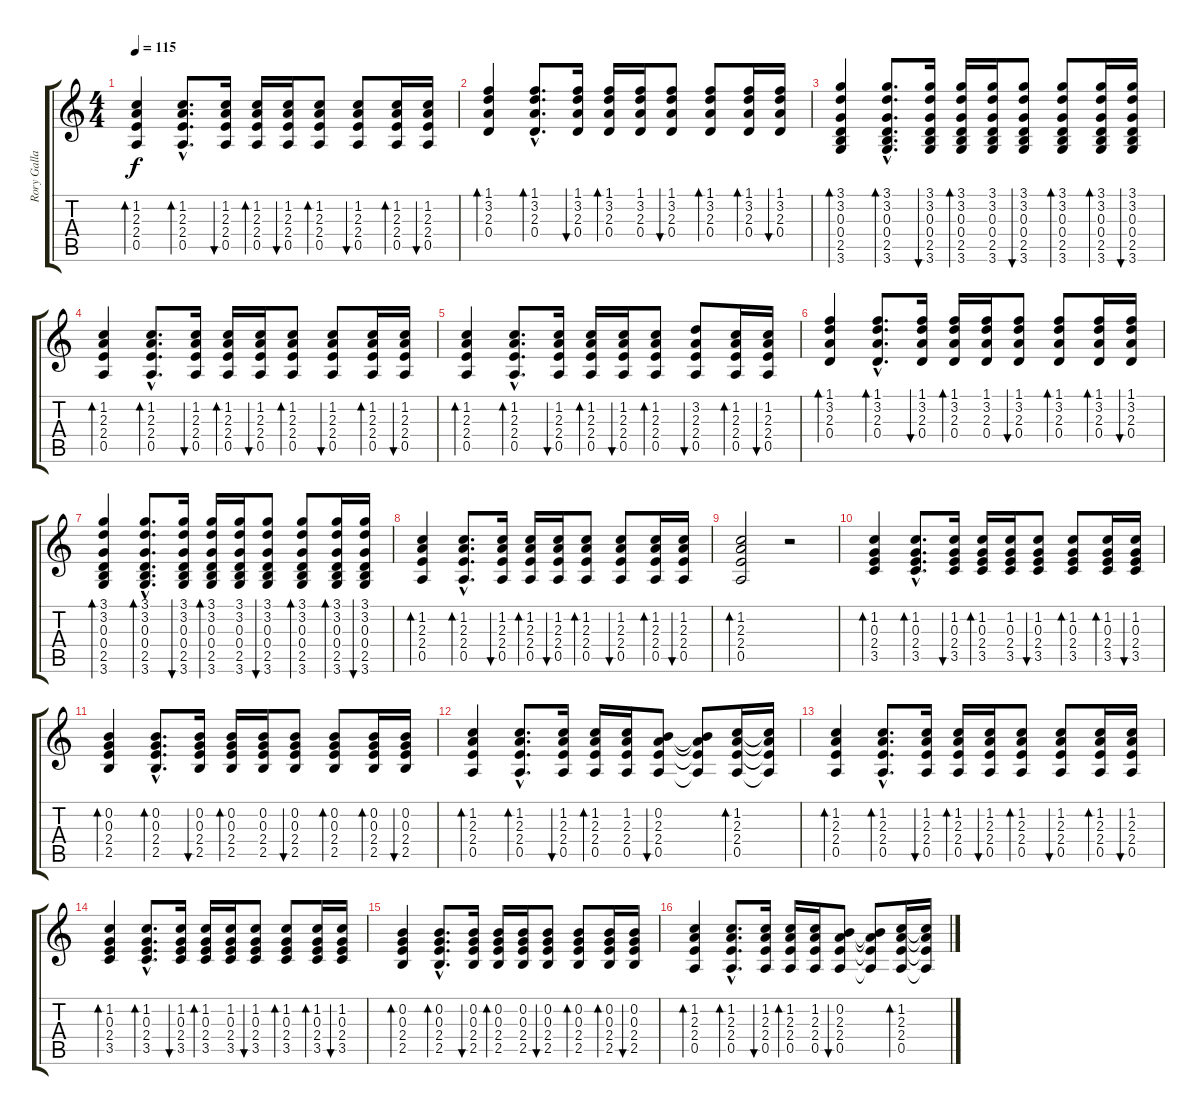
\track ("Rory Gallagher Rhythm" "Rory Galla") {instrument acousticguitarsteel}
\staff {score tabs}
\tuning (E4 B3 G3 D3 A2 E2) {hide}
\ts (4 4)
\tempo 115
\clef g2
\ks c
(1.2 2.3 2.4 0.5).4{bd 120 dy f} (1.2{hac} 2.3{hac} 2.4{hac} 0.5{hac}).8{d bd 120} (1.2 2.3 2.4 0.5).16{bu 30} (1.2 2.3 2.4 0.5).16{bd 60} (1.2 2.3 2.4 0.5).16{bu 30} (1.2 2.3 2.4 0.5).8{bd 60} (1.2 2.3 2.4 0.5).8{bu 60} (1.2 2.3 2.4 0.5).16{bd 30} (1.2 2.3 2.4 0.5).16{bu 60} |
(1.1 3.2 2.3 0.4).4{bd 120} (1.1{hac} 3.2{hac} 2.3{hac} 0.4{hac}).8{d bd 120} (1.1 3.2 2.3 0.4).16{bu 30} (1.1 3.2 2.3 0.4).16{bd 60} (1.1 3.2 2.3 0.4).16 (1.1 3.2 2.3 0.4).8{bu 60} (1.1 3.2 2.3 0.4).8{bd 60} (1.1 3.2 2.3 0.4).16{bd 30} (1.1 3.2 2.3 0.4).16{bu 30} |
(3.1 3.2 0.3 0.4 2.5 3.6).4{bd 120} (3.1{hac} 3.2{hac} 0.3{hac} 0.4{hac} 2.5{hac} 3.6{hac}).8{d bd 120} (3.1 3.2 0.3 0.4 2.5 3.6).16{bu 30} (3.1 3.2 0.3 0.4 2.5 3.6).16{bd 60} (3.1 3.2 0.3 0.4 2.5 3.6).16 (3.1 3.2 0.3 0.4 2.5 3.6).8{bu 60} (3.1 3.2 0.3 0.4 2.5 3.6).8{bd 60} (3.1 3.2 0.3 0.4 2.5 3.6).16{bd 30} (3.1 3.2 0.3 0.4 2.5 3.6).16{bu 30} |
(1.2 2.3 2.4 0.5).4{bd 120} (1.2{hac} 2.3{hac} 2.4{hac} 0.5{hac}).8{d bd 120} (1.2 2.3 2.4 0.5).16{bu 30} (1.2 2.3 2.4 0.5).16{bd 60} (1.2 2.3 2.4 0.5).16{bu 30} (1.2 2.3 2.4 0.5).8{bd 60} (1.2 2.3 2.4 0.5).8{bu 60} (1.2 2.3 2.4 0.5).16{bd 30} (1.2 2.3 2.4 0.5).16{bu 60} |
(1.2 2.3 2.4 0.5).4{bd 120} (1.2{hac} 2.3{hac} 2.4{hac} 0.5{hac}).8{d bd 120} (1.2 2.3 2.4 0.5).16{bu 30} (1.2 2.3 2.4 0.5).16{bd 60} (1.2 2.3 2.4 0.5).16{bu 30} (1.2 2.3 2.4 0.5).8{bd 60} (3.2 2.3 2.4 0.5).8{bu 60} (1.2 2.3 2.4 0.5).16{bd 30} (1.2 2.3 2.4 0.5).16{bu 60} |
(1.1 3.2 2.3 0.4).4{bd 120} (1.1{hac} 3.2{hac} 2.3{hac} 0.4{hac}).8{d bd 120} (1.1 3.2 2.3 0.4).16{bu 30} (1.1 3.2 2.3 0.4).16{bd 60} (1.1 3.2 2.3 0.4).16 (1.1 3.2 2.3 0.4).8{bu 60} (1.1 3.2 2.3 0.4).8{bd 60} (1.1 3.2 2.3 0.4).16{bd 30} (1.1 3.2 2.3 0.4).16{bu 30} |
(3.1 3.2 0.3 0.4 2.5 3.6).4{bd 120} (3.1{hac} 3.2{hac} 0.3{hac} 0.4{hac} 2.5{hac} 3.6{hac}).8{d bd 120} (3.1 3.2 0.3 0.4 2.5 3.6).16{bu 30} (3.1 3.2 0.3 0.4 2.5 3.6).16{bd 60} (3.1 3.2 0.3 0.4 2.5 3.6).16 (3.1 3.2 0.3 0.4 2.5 3.6).8{bu 60} (3.1 3.2 0.3 0.4 2.5 3.6).8{bd 60} (3.1 3.2 0.3 0.4 2.5 3.6).16{bd 30} (3.1 3.2 0.3 0.4 2.5 3.6).16{bu 30} |
(1.2 2.3 2.4 0.5).4{bd 120} (1.2{hac} 2.3{hac} 2.4{hac} 0.5{hac}).8{d bd 120} (1.2 2.3 2.4 0.5).16{bu 30} (1.2 2.3 2.4 0.5).16{bd 60} (1.2 2.3 2.4 0.5).16{bu 30} (1.2 2.3 2.4 0.5).8{bd 60} (1.2 2.3 2.4 0.5).8{bu 60} (1.2 2.3 2.4 0.5).16{bd 30} (1.2 2.3 2.4 0.5).16{bu 60} |
(1.2 2.3 2.4 0.5).2{bd 120} r.2 |
(1.2 0.3 2.4 3.5).4{bd 120} (1.2{hac} 0.3{hac} 2.4{hac} 3.5{hac}).8{d bd 120} (1.2 0.3 2.4 3.5).16{bu 30} (1.2 0.3 2.4 3.5).16{bd 60} (1.2 0.3 2.4 3.5).16 (1.2 0.3 2.4 3.5).8{bu 60} (1.2 0.3 2.4 3.5).8{bd 60} (1.2 0.3 2.4 3.5).16{bd 30} (1.2 0.3 2.4 3.5).16{bu 30} |
(0.2 0.3 2.4 2.5).4{bd 120} (0.2{hac} 0.3{hac} 2.4{hac} 2.5{hac}).8{d bd 120} (0.2 0.3 2.4 2.5).16{bu 30} (0.2 0.3 2.4 2.5).16{bd 60} (0.2 0.3 2.4 2.5).16 (0.2 0.3 2.4 2.5).8{bu 60} (0.2 0.3 2.4 2.5).8{bd 60} (0.2 0.3 2.4 2.5).16{bd 30} (0.2 0.3 2.4 2.5).16{bu 30} |
(1.2 2.3 2.4 0.5).4{bd 120} (1.2{hac} 2.3{hac} 2.4{hac} 0.5{hac}).8{d bd 120} (1.2 2.3 2.4 0.5).16{bu 30} (1.2 2.3 2.4 0.5).16{bd 60} (1.2 2.3 2.4 0.5).16 (0.2 2.3 2.4 0.5).8{bu 60} (0.2{t} 2.3{t} 2.4{t} 0.5{t}).8 (1.2 2.3 2.4 0.5).16{bd 30} (1.2{t} 2.3{t} 2.4{t} 0.5{t}).16 |
(1.2 2.3 2.4 0.5).4{bd 120} (1.2{hac} 2.3{hac} 2.4{hac} 0.5{hac}).8{d bd 120} (1.2 2.3 2.4 0.5).16{bu 30} (1.2 2.3 2.4 0.5).16{bd 60} (1.2 2.3 2.4 0.5).16{bu 30} (1.2 2.3 2.4 0.5).8{bd 60} (1.2 2.3 2.4 0.5).8{bu 60} (1.2 2.3 2.4 0.5).16{bd 30} (1.2 2.3 2.4 0.5).16{bu 60} |
(1.2 0.3 2.4 3.5).4{bd 120} (1.2{hac} 0.3{hac} 2.4{hac} 3.5{hac}).8{d bd 120} (1.2 0.3 2.4 3.5).16{bu 30} (1.2 0.3 2.4 3.5).16{bd 60} (1.2 0.3 2.4 3.5).16 (1.2 0.3 2.4 3.5).8{bu 60} (1.2 0.3 2.4 3.5).8{bd 60} (1.2 0.3 2.4 3.5).16{bd 30} (1.2 0.3 2.4 3.5).16{bu 30} |
(0.2 0.3 2.4 2.5).4{bd 120} (0.2{hac} 0.3{hac} 2.4{hac} 2.5{hac}).8{d bd 120} (0.2 0.3 2.4 2.5).16{bu 30} (0.2 0.3 2.4 2.5).16{bd 60} (0.2 0.3 2.4 2.5).16 (0.2 0.3 2.4 2.5).8{bu 60} (0.2 0.3 2.4 2.5).8{bd 60} (0.2 0.3 2.4 2.5).16{bd 30} (0.2 0.3 2.4 2.5).16{bu 30} |
(1.2 2.3 2.4 0.5).4{bd 120} (1.2{hac} 2.3{hac} 2.4{hac} 0.5{hac}).8{d bd 120} (1.2 2.3 2.4 0.5).16{bu 30} (1.2 2.3 2.4 0.5).16{bd 60} (1.2 2.3 2.4 0.5).16 (0.2 2.3 2.4 0.5).8{bu 60} (0.2{t} 2.3{t} 2.4{t} 0.5{t}).8 (1.2 2.3 2.4 0.5).16{bd 30} (1.2{t} 2.3{t} 2.4{t} 0.5{t}).16
